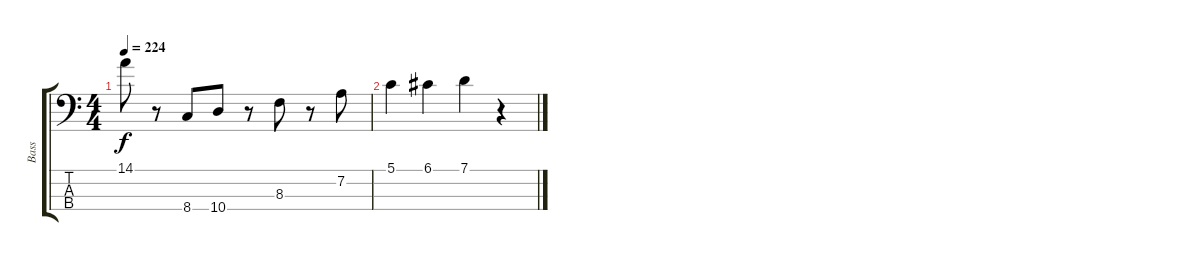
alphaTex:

\track ("Bass" "Bass") {solo instrument electricbassfinger}
\staff {score tabs}
\tuning (G2 D2 A1 E1) {hide}
\ts (4 4)
\tempo 224
\clef f4
\ks c
14.1.8{dy f} r.8 8.4.8 10.4.8 r.8 8.3.8 r.8 7.2.8 |
5.1.4 6.1.4 7.1.4 r.4
